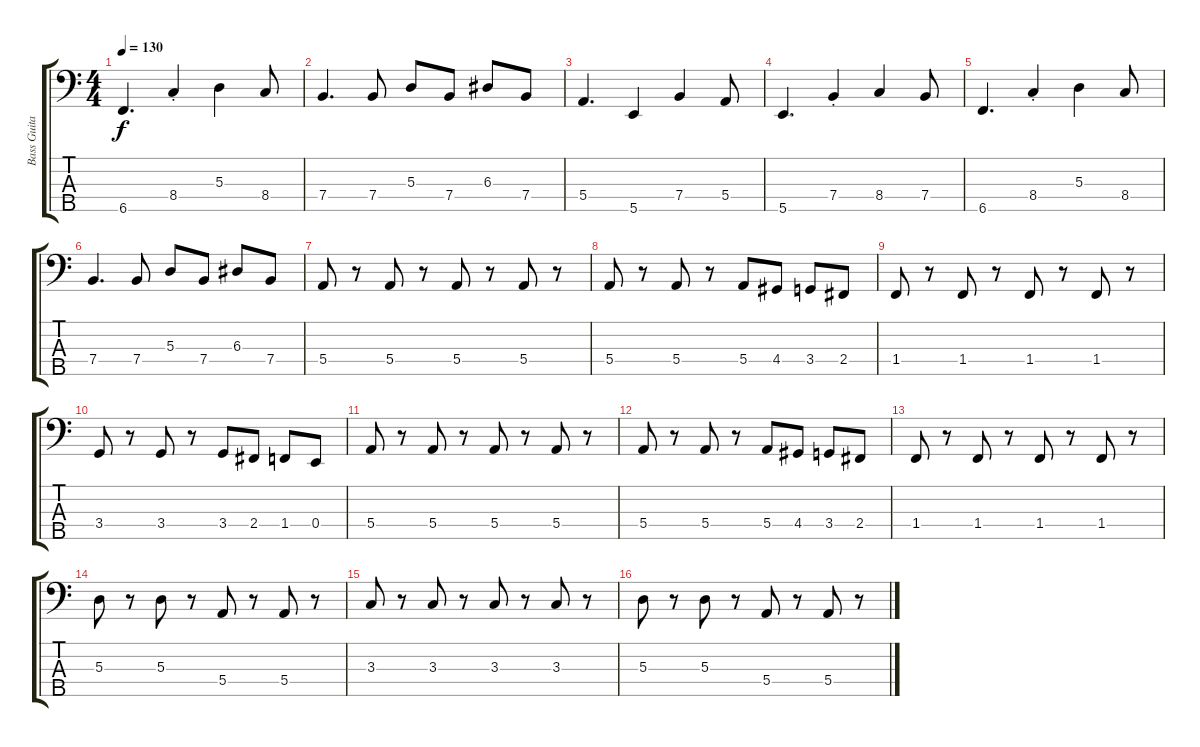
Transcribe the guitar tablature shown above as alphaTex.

\track ("Bass Guitar" "Bass Guita") {instrument electricbassfinger}
\staff {score tabs}
\tuning (G2 D2 A1 E1 B0) {hide}
\ts (4 4)
\tempo 130
\clef f4
\ks c
6.5.4{d dy f} 8.4{st}.4 5.3.4 8.4.8 |
7.4.4{d} 7.4.8 5.3.8 7.4.8 6.3.8 7.4.8 |
5.4.4{d} 5.5.4 7.4.4 5.4.8 |
5.5.4{d} 7.4{st}.4 8.4.4 7.4.8 |
6.5.4{d} 8.4{st}.4 5.3.4 8.4.8 |
7.4.4{d} 7.4.8 5.3.8 7.4.8 6.3.8 7.4.8 |
5.4.8 r.8 5.4.8 r.8 5.4.8 r.8 5.4.8 r.8 |
5.4.8 r.8 5.4.8 r.8 5.4.8 4.4.8 3.4.8 2.4.8 |
1.4.8 r.8 1.4.8 r.8 1.4.8 r.8 1.4.8 r.8 |
3.4.8 r.8 3.4.8 r.8 3.4.8 2.4.8 1.4.8 0.4.8 |
5.4.8 r.8 5.4.8 r.8 5.4.8 r.8 5.4.8 r.8 |
5.4.8 r.8 5.4.8 r.8 5.4.8 4.4.8 3.4.8 2.4.8 |
1.4.8 r.8 1.4.8 r.8 1.4.8 r.8 1.4.8 r.8 |
5.3.8 r.8 5.3.8 r.8 5.4.8 r.8 5.4.8 r.8 |
3.3.8 r.8 3.3.8 r.8 3.3.8 r.8 3.3.8 r.8 |
5.3.8 r.8 5.3.8 r.8 5.4.8 r.8 5.4.8 r.8
